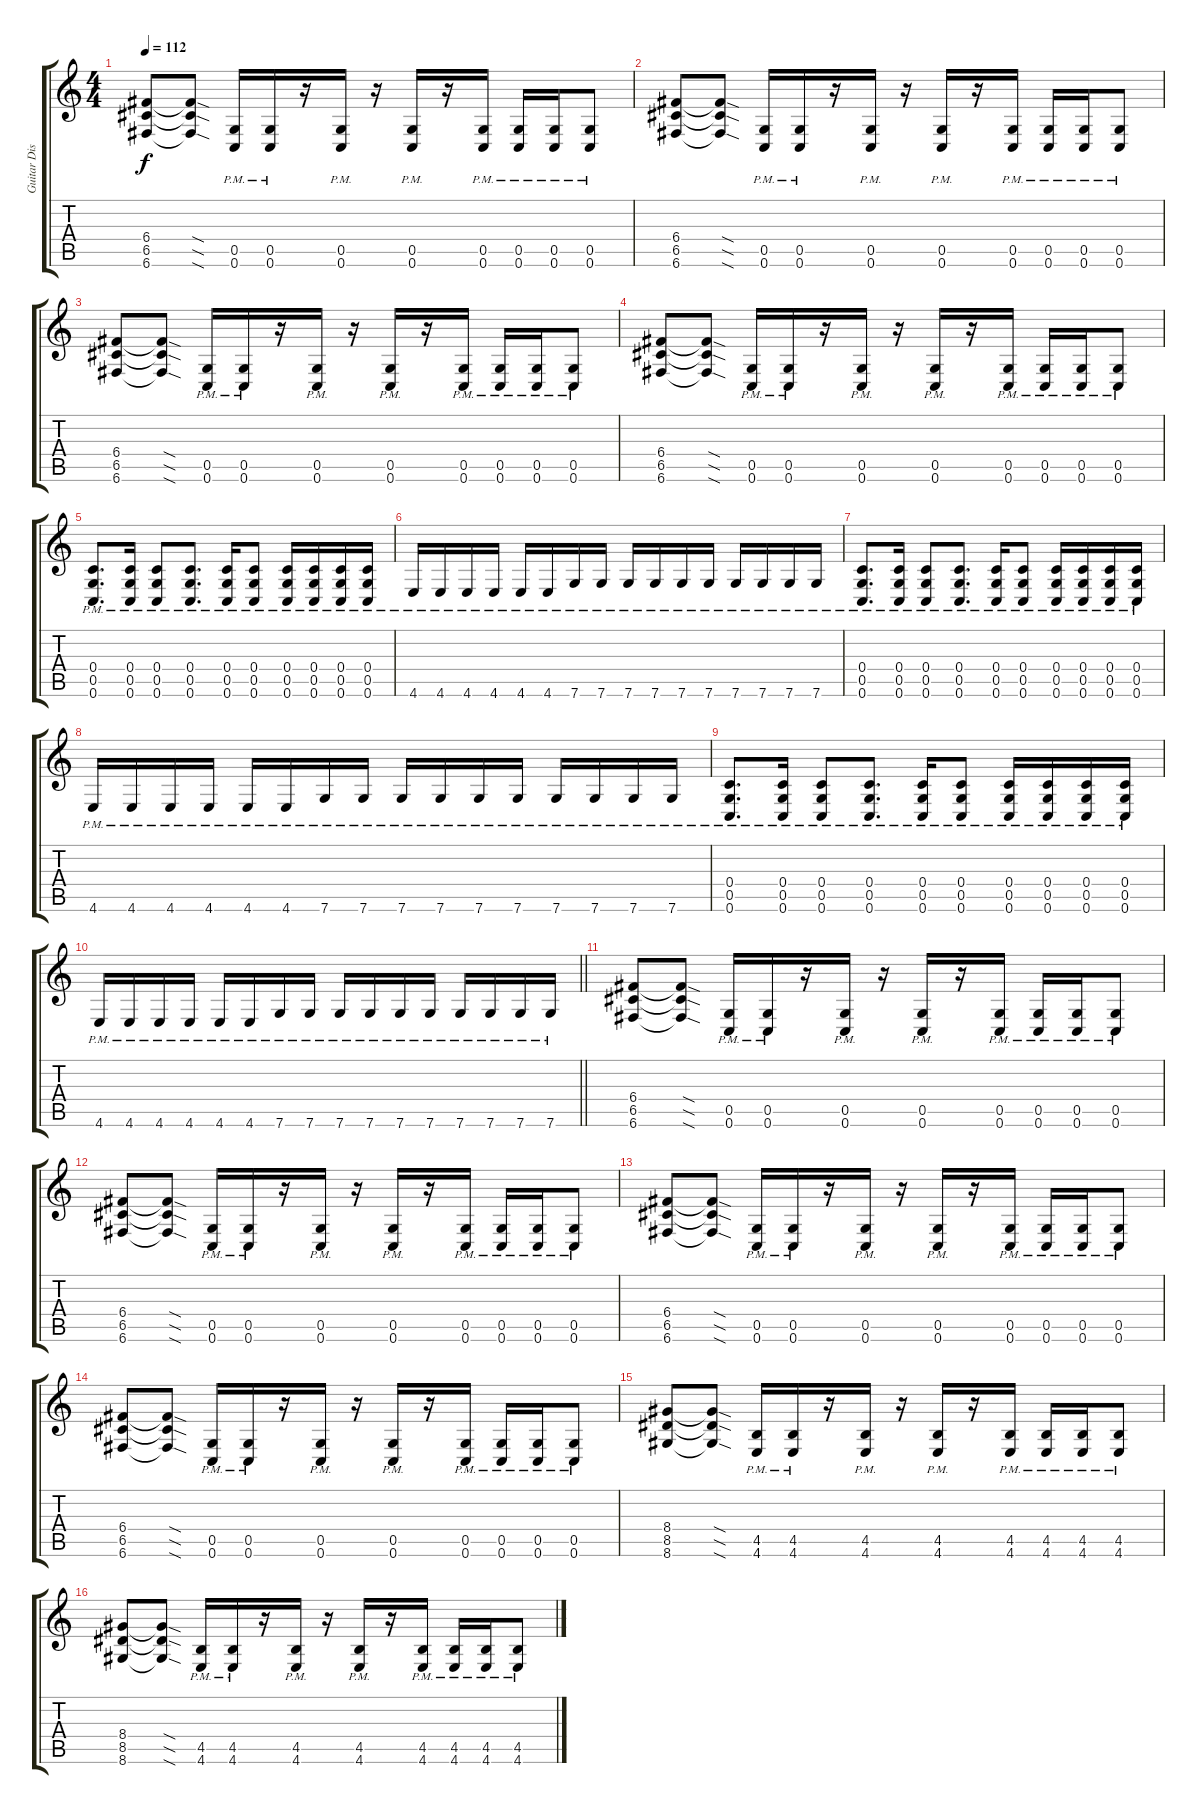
\track ("Guitar Dist" "Guitar Dis") {instrument distortionguitar}
\staff {score tabs}
\tuning (E4 C4 G3 C3 G2 C2) {hide}
\ts (4 4)
\tempo 112
\clef g2
\ks c
(6.4 6.5 6.6).8{dy f} (6.4{sod t} 6.5{sod t} 6.6{sod t}).8 (0.5{pm} 0.6{pm}).16 (0.5{pm} 0.6{pm}).16 r.16 (0.5{pm} 0.6{pm}).16 r.16 (0.5{pm} 0.6{pm}).16 r.16 (0.5{pm} 0.6{pm}).16 (0.5{pm} 0.6{pm}).16 (0.5{pm} 0.6{pm}).16 (0.5{pm} 0.6{pm}).8 |
(6.4 6.5 6.6).8 (6.4{sod t} 6.5{sod t} 6.6{sod t}).8 (0.5{pm} 0.6{pm}).16 (0.5{pm} 0.6{pm}).16 r.16 (0.5{pm} 0.6{pm}).16 r.16 (0.5{pm} 0.6{pm}).16 r.16 (0.5{pm} 0.6{pm}).16 (0.5{pm} 0.6{pm}).16 (0.5{pm} 0.6{pm}).16 (0.5{pm} 0.6{pm}).8 |
(6.4 6.5 6.6).8 (6.4{sod t} 6.5{sod t} 6.6{sod t}).8 (0.5{pm} 0.6{pm}).16 (0.5{pm} 0.6{pm}).16 r.16 (0.5{pm} 0.6{pm}).16 r.16 (0.5{pm} 0.6{pm}).16 r.16 (0.5{pm} 0.6{pm}).16 (0.5{pm} 0.6{pm}).16 (0.5{pm} 0.6{pm}).16 (0.5{pm} 0.6{pm}).8 |
(6.4 6.5 6.6).8 (6.4{sod t} 6.5{sod t} 6.6{sod t}).8 (0.5{pm} 0.6{pm}).16 (0.5{pm} 0.6{pm}).16 r.16 (0.5{pm} 0.6{pm}).16 r.16 (0.5{pm} 0.6{pm}).16 r.16 (0.5{pm} 0.6{pm}).16 (0.5{pm} 0.6{pm}).16 (0.5{pm} 0.6{pm}).16 (0.5{pm} 0.6{pm}).8 |
(0.4{pm} 0.5{pm} 0.6{pm}).8{d} (0.4{pm} 0.5{pm} 0.6{pm}).16 (0.4{pm} 0.5{pm} 0.6{pm}).8 (0.4{pm} 0.5{pm} 0.6{pm}).8{d} (0.4{pm} 0.5{pm} 0.6{pm}).16 (0.4{pm} 0.5{pm} 0.6{pm}).8 (0.4{pm} 0.5{pm} 0.6{pm}).16 (0.4{pm} 0.5{pm} 0.6{pm}).16 (0.4{pm} 0.5{pm} 0.6{pm}).16 (0.4{pm} 0.5{pm} 0.6{pm}).16 |
4.6{pm}.16 4.6{pm}.16 4.6{pm}.16 4.6{pm}.16 4.6{pm}.16 4.6{pm}.16 7.6{pm}.16 7.6{pm}.16 7.6{pm}.16 7.6{pm}.16 7.6{pm}.16 7.6{pm}.16 7.6{pm}.16 7.6{pm}.16 7.6{pm}.16 7.6{pm}.16 |
(0.4{pm} 0.5{pm} 0.6{pm}).8{d} (0.4{pm} 0.5{pm} 0.6{pm}).16 (0.4{pm} 0.5{pm} 0.6{pm}).8 (0.4{pm} 0.5{pm} 0.6{pm}).8{d} (0.4{pm} 0.5{pm} 0.6{pm}).16 (0.4{pm} 0.5{pm} 0.6{pm}).8 (0.4{pm} 0.5{pm} 0.6{pm}).16 (0.4{pm} 0.5{pm} 0.6{pm}).16 (0.4{pm} 0.5{pm} 0.6{pm}).16 (0.4{pm} 0.5{pm} 0.6{pm}).16 |
4.6{pm}.16 4.6{pm}.16 4.6{pm}.16 4.6{pm}.16 4.6{pm}.16 4.6{pm}.16 7.6{pm}.16 7.6{pm}.16 7.6{pm}.16 7.6{pm}.16 7.6{pm}.16 7.6{pm}.16 7.6{pm}.16 7.6{pm}.16 7.6{pm}.16 7.6{pm}.16 |
(0.4{pm} 0.5{pm} 0.6{pm}).8{d} (0.4{pm} 0.5{pm} 0.6{pm}).16 (0.4{pm} 0.5{pm} 0.6{pm}).8 (0.4{pm} 0.5{pm} 0.6{pm}).8{d} (0.4{pm} 0.5{pm} 0.6{pm}).16 (0.4{pm} 0.5{pm} 0.6{pm}).8 (0.4{pm} 0.5{pm} 0.6{pm}).16 (0.4{pm} 0.5{pm} 0.6{pm}).16 (0.4{pm} 0.5{pm} 0.6{pm}).16 (0.4{pm} 0.5{pm} 0.6{pm}).16 |
\barLineRight lightlight
4.6{pm}.16 4.6{pm}.16 4.6{pm}.16 4.6{pm}.16 4.6{pm}.16 4.6{pm}.16 7.6{pm}.16 7.6{pm}.16 7.6{pm}.16 7.6{pm}.16 7.6{pm}.16 7.6{pm}.16 7.6{pm}.16 7.6{pm}.16 7.6{pm}.16 7.6{pm}.16 |
(6.4 6.5 6.6).8 (6.4{sod t} 6.5{sod t} 6.6{sod t}).8 (0.5{pm} 0.6{pm}).16 (0.5{pm} 0.6{pm}).16 r.16 (0.5{pm} 0.6{pm}).16 r.16 (0.5{pm} 0.6{pm}).16 r.16 (0.5{pm} 0.6{pm}).16 (0.5{pm} 0.6{pm}).16 (0.5{pm} 0.6{pm}).16 (0.5{pm} 0.6{pm}).8 |
(6.4 6.5 6.6).8 (6.4{sod t} 6.5{sod t} 6.6{sod t}).8 (0.5{pm} 0.6{pm}).16 (0.5{pm} 0.6{pm}).16 r.16 (0.5{pm} 0.6{pm}).16 r.16 (0.5{pm} 0.6{pm}).16 r.16 (0.5{pm} 0.6{pm}).16 (0.5{pm} 0.6{pm}).16 (0.5{pm} 0.6{pm}).16 (0.5{pm} 0.6{pm}).8 |
(6.4 6.5 6.6).8 (6.4{sod t} 6.5{sod t} 6.6{sod t}).8 (0.5{pm} 0.6{pm}).16 (0.5{pm} 0.6{pm}).16 r.16 (0.5{pm} 0.6{pm}).16 r.16 (0.5{pm} 0.6{pm}).16 r.16 (0.5{pm} 0.6{pm}).16 (0.5{pm} 0.6{pm}).16 (0.5{pm} 0.6{pm}).16 (0.5{pm} 0.6{pm}).8 |
(6.4 6.5 6.6).8 (6.4{sod t} 6.5{sod t} 6.6{sod t}).8 (0.5{pm} 0.6{pm}).16 (0.5{pm} 0.6{pm}).16 r.16 (0.5{pm} 0.6{pm}).16 r.16 (0.5{pm} 0.6{pm}).16 r.16 (0.5{pm} 0.6{pm}).16 (0.5{pm} 0.6{pm}).16 (0.5{pm} 0.6{pm}).16 (0.5{pm} 0.6{pm}).8 |
(8.4 8.5 8.6).8 (8.4{sod t} 8.5{sod t} 8.6{sod t}).8 (4.5{pm} 4.6{pm}).16 (4.5{pm} 4.6{pm}).16 r.16 (4.5{pm} 4.6{pm}).16 r.16 (4.5{pm} 4.6{pm}).16 r.16 (4.5{pm} 4.6{pm}).16 (4.5{pm} 4.6{pm}).16 (4.5{pm} 4.6{pm}).16 (4.5{pm} 4.6{pm}).8 |
(8.4 8.5 8.6).8 (8.4{sod t} 8.5{sod t} 8.6{sod t}).8 (4.5{pm} 4.6{pm}).16 (4.5{pm} 4.6{pm}).16 r.16 (4.5{pm} 4.6{pm}).16 r.16 (4.5{pm} 4.6{pm}).16 r.16 (4.5{pm} 4.6{pm}).16 (4.5{pm} 4.6{pm}).16 (4.5{pm} 4.6{pm}).16 (4.5{pm} 4.6{pm}).8
